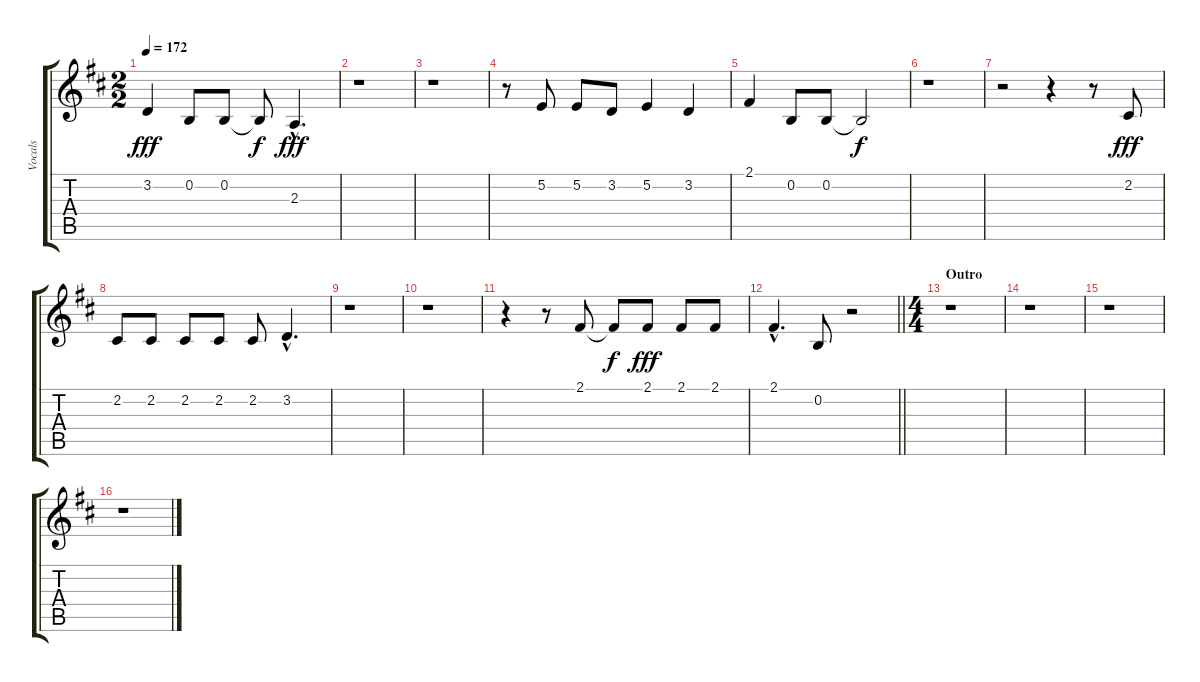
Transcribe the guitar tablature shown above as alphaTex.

\track ("Vocals" "Vocals") {instrument lead6voice}
\staff {score tabs}
\tuning (E4 B3 G3 D3 A2 E2) {hide}
\ts (2 2)
\tempo 172
\clef g2
\ks d
3.2.4{dy fff} 0.2.8 0.2.8 0.2{t}.8{dy f} 2.3{hac}.4{d dy fff} |
r.1 |
r.1 |
r.8 5.2.8 5.2.8 3.2.8 5.2.4 3.2.4 |
2.1.4 0.2.8 0.2.8 0.2{t}.2{dy f} |
r.1 |
r.2 r.4 r.8 2.2.8{dy fff} |
2.2.8 2.2.8 2.2.8 2.2.8 2.2.8 3.2{hac}.4{d} |
r.1 |
r.1 |
r.4 r.8 2.1.8 2.1{t}.8{dy f} 2.1.8{dy fff} 2.1.8 2.1.8 |
\barLineRight lightlight
2.1{hac}.4{d} 0.2.8 r.2 |
\ts (4 4)
\section ("" "Outro")
r.1 |
r.1 |
r.1 |
r.1
